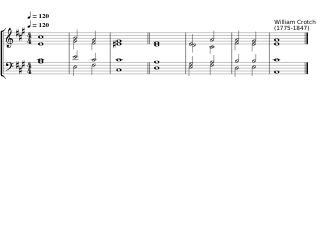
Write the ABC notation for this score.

X:1
%%score [ ( 1 2 ) ( 3 4 ) ]
L:1/8
Q:1/4=120
M:4/4
I:linebreak $
K:A
V:1 treble
V:2 treble
V:3 bass
V:4 bass
V:1
 c8 | B4 A4 | G8 || F8 | E4 A4 | %5
 A4 G4 | A8 |] %7
V:2
 E8 | G4 F4 | ^E8 || D8 | D4 C4 | %5
 F4 E4 | E8 |] %7
V:3
 C8 | E4 C4 | C8 || A,8 | G,4 A,4 | %5
 B,4 B,4 | C8 |] %7
V:4
 A,8 | E,4 F,4 | C,8 || D,8 | E,4 F,4 | %5
 D,4 E,4 | A,,8 |] %7
